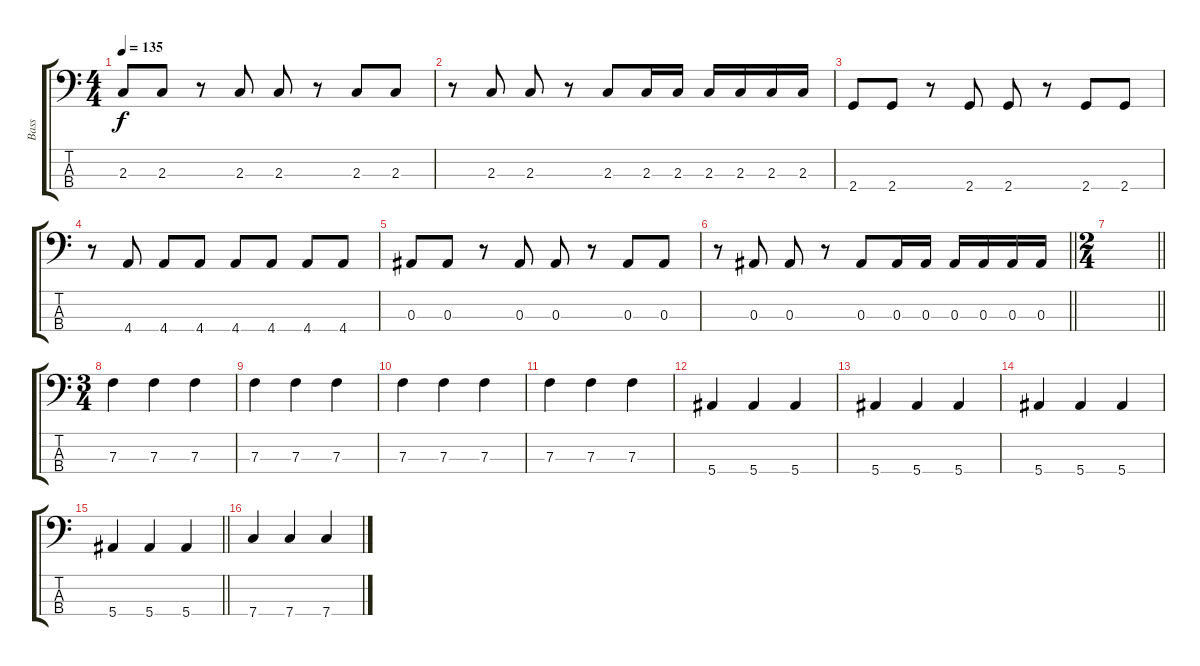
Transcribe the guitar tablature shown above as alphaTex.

\track ("Bass" "Bass") {instrument electricbassfinger}
\staff {score tabs}
\tuning (Ab2 Eb2 Bb1 F1) {hide}
\ts (4 4)
\tempo 135
\clef f4
\ks c
2.3.8{dy f} 2.3.8 r.8 2.3.8 2.3.8 r.8 2.3.8 2.3.8 |
r.8 2.3.8 2.3.8 r.8 2.3.8 2.3.16 2.3.16 2.3.16 2.3.16 2.3.16 2.3.16 |
2.4.8 2.4.8 r.8 2.4.8 2.4.8 r.8 2.4.8 2.4.8 |
r.8 4.4.8 4.4.8 4.4.8 4.4.8 4.4.8 4.4.8 4.4.8 |
0.3.8 0.3.8 r.8 0.3.8 0.3.8 r.8 0.3.8 0.3.8 |
\barLineRight lightlight
r.8 0.3.8 0.3.8 r.8 0.3.8 0.3.16 0.3.16 0.3.16 0.3.16 0.3.16 0.3.16 |
\ts (2 4)
\barLineRight lightlight
|
\ts (3 4)
7.3.4 7.3.4 7.3.4 |
7.3.4 7.3.4 7.3.4 |
7.3.4 7.3.4 7.3.4 |
7.3.4 7.3.4 7.3.4 |
5.4.4 5.4.4 5.4.4 |
5.4.4 5.4.4 5.4.4 |
5.4.4 5.4.4 5.4.4 |
\barLineRight lightlight
5.4.4 5.4.4 5.4.4 |
7.4.4 7.4.4 7.4.4
